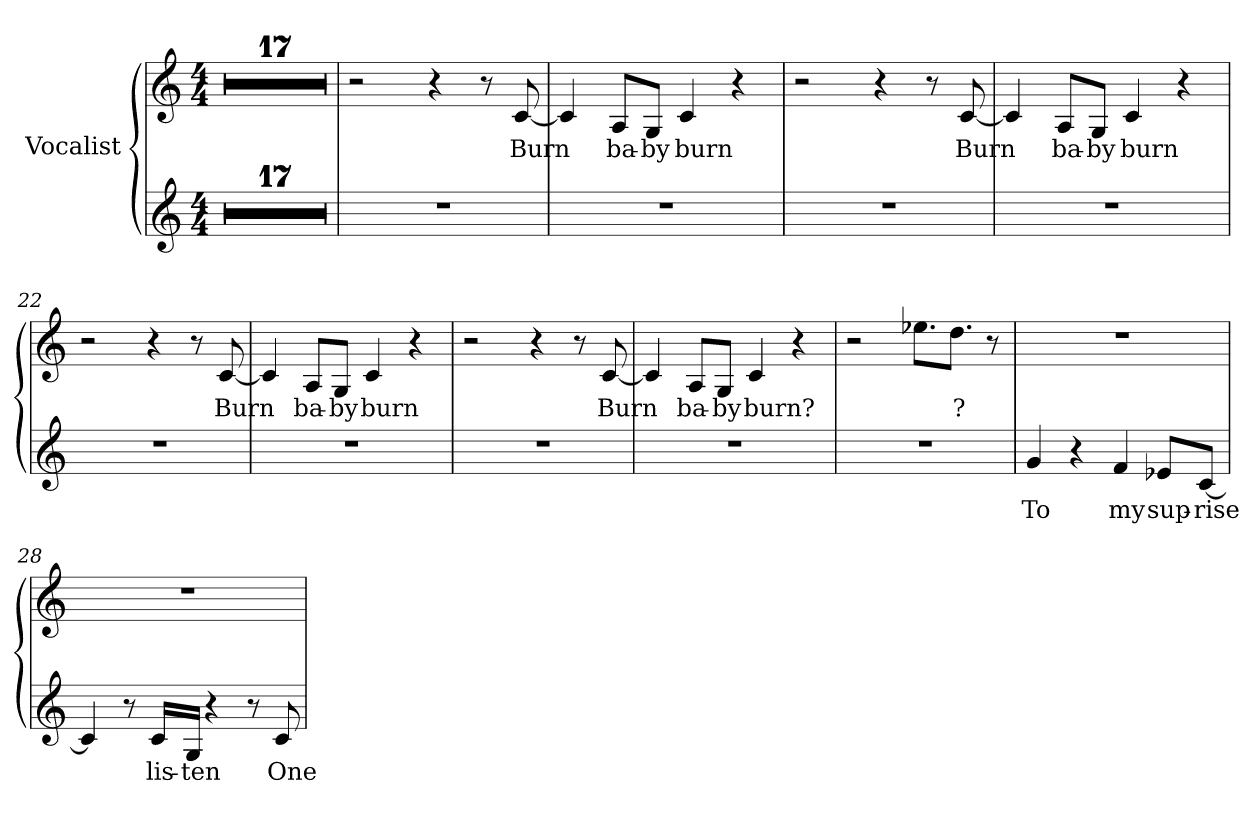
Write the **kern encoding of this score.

**kern	**text	**kern	**text
*part1	*part1	*part1	*part1
*staff2	*staff2	*staff1	*staff1
*I"Vocalist	*	*	*
*clefG2	*	*clefG2	*
*M4/4	*	*M4/4	*
=1	=1	=1	=1
*clefG2	*	*clefG2	*
*M4/4	*	*M4/4	*
1r	.	1r	.
=2	=2	=2	=2
1r	.	1r	.
=3	=3	=3	=3
1r	.	1r	.
=4	=4	=4	=4
1r	.	1r	.
=5	=5	=5	=5
1r	.	1r	.
=6	=6	=6	=6
1r	.	1r	.
=7	=7	=7	=7
1r	.	1r	.
=8	=8	=8	=8
1r	.	1r	.
=9	=9	=9	=9
1r	.	1r	.
=10	=10	=10	=10
1r	.	1r	.
=11	=11	=11	=11
1r	.	1r	.
=12	=12	=12	=12
1r	.	1r	.
=13	=13	=13	=13
1r	.	1r	.
=14	=14	=14	=14
1r	.	1r	.
=15	=15	=15	=15
1r	.	1r	.
=16	=16	=16	=16
1r	.	1r	.
=17	=17	=17	=17
1r	.	1r	.
=18	=18	=18	=18
1r	.	2r	.
.	.	4r	.
.	.	8r	.
.	.	[8c	Burn
=19	=19	=19	=19
1r	.	4c]	_
.	.	8A/L	ba-
.	.	8G/J	-by
.	.	4c	burn
.	.	4r	.
=20	=20	=20	=20
1r	.	2r	.
.	.	4r	.
.	.	8r	.
.	.	[8c	Burn
=21	=21	=21	=21
1r	.	4c]	_
.	.	8A/L	ba-
.	.	8G/J	-by
.	.	4c	burn
.	.	4r	.
=22	=22	=22	=22
1r	.	2r	.
.	.	4r	.
.	.	8r	.
.	.	[8c	Burn
=23	=23	=23	=23
1r	.	4c]	_
.	.	8A/L	ba-
.	.	8G/J	-by
.	.	4c	burn
.	.	4r	.
=24	=24	=24	=24
1r	.	2r	.
.	.	4r	.
.	.	8r	.
.	.	[8c	Burn
=25	=25	=25	=25
1r	.	4c]	_
.	.	8A/L	ba-
.	.	8G/J	-by
.	.	4c	burn?
.	.	4r	.
=26	=26	=26	=26
1r	.	2r	.
.	.	8.ee-X\L	_
.	.	8.dd\J	?
.	.	8r	.
=27	=27	=27	=27
4g	To	1r	.
4r	.	.	.
4f	my	.	.
8e-X/L	sup-	.	.
[8c/J	-rise	.	.
=28	=28	=28	=28
4c]	_	1r	.
8r	.	.	.
16c/LL	lis-	.	.
16G/JJ	-ten	.	.
4r	.	.	.
8r	.	.	.
8c	One	.	.
=	=	=	=
*-	*-	*-	*-
